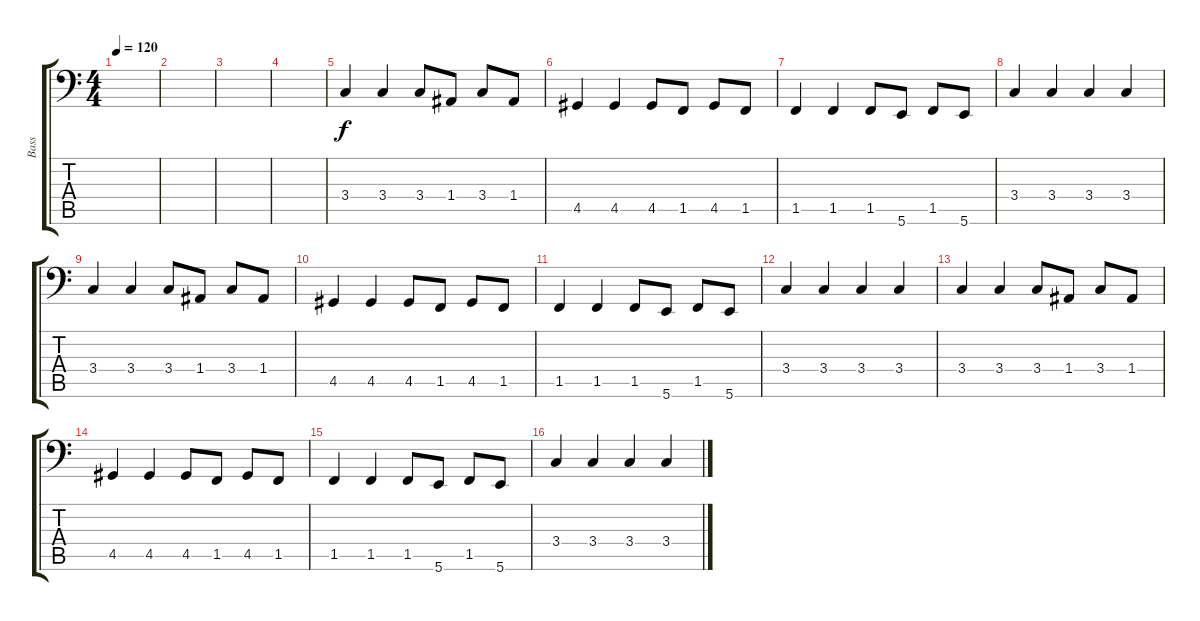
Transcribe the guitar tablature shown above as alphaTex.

\track ("Bass" "Bass") {instrument electricbassfinger}
\staff {score tabs}
\tuning (C3 G2 D2 A1 E1 B0) {hide}
\ts (4 4)
\tempo 120
\clef f4
\ks c
|
|
|
|
3.4.4 3.4.4 3.4.8 1.4.8 3.4.8 1.4.8 |
4.5.4 4.5.4 4.5.8 1.5.8 4.5.8 1.5.8 |
1.5.4 1.5.4 1.5.8 5.6.8 1.5.8 5.6.8 |
3.4.4 3.4.4 3.4.4 3.4.4 |
3.4.4 3.4.4 3.4.8 1.4.8 3.4.8 1.4.8 |
4.5.4 4.5.4 4.5.8 1.5.8 4.5.8 1.5.8 |
1.5.4 1.5.4 1.5.8 5.6.8 1.5.8 5.6.8 |
3.4.4 3.4.4 3.4.4 3.4.4 |
3.4.4 3.4.4 3.4.8 1.4.8 3.4.8 1.4.8 |
4.5.4 4.5.4 4.5.8 1.5.8 4.5.8 1.5.8 |
1.5.4 1.5.4 1.5.8 5.6.8 1.5.8 5.6.8 |
3.4.4 3.4.4 3.4.4 3.4.4
